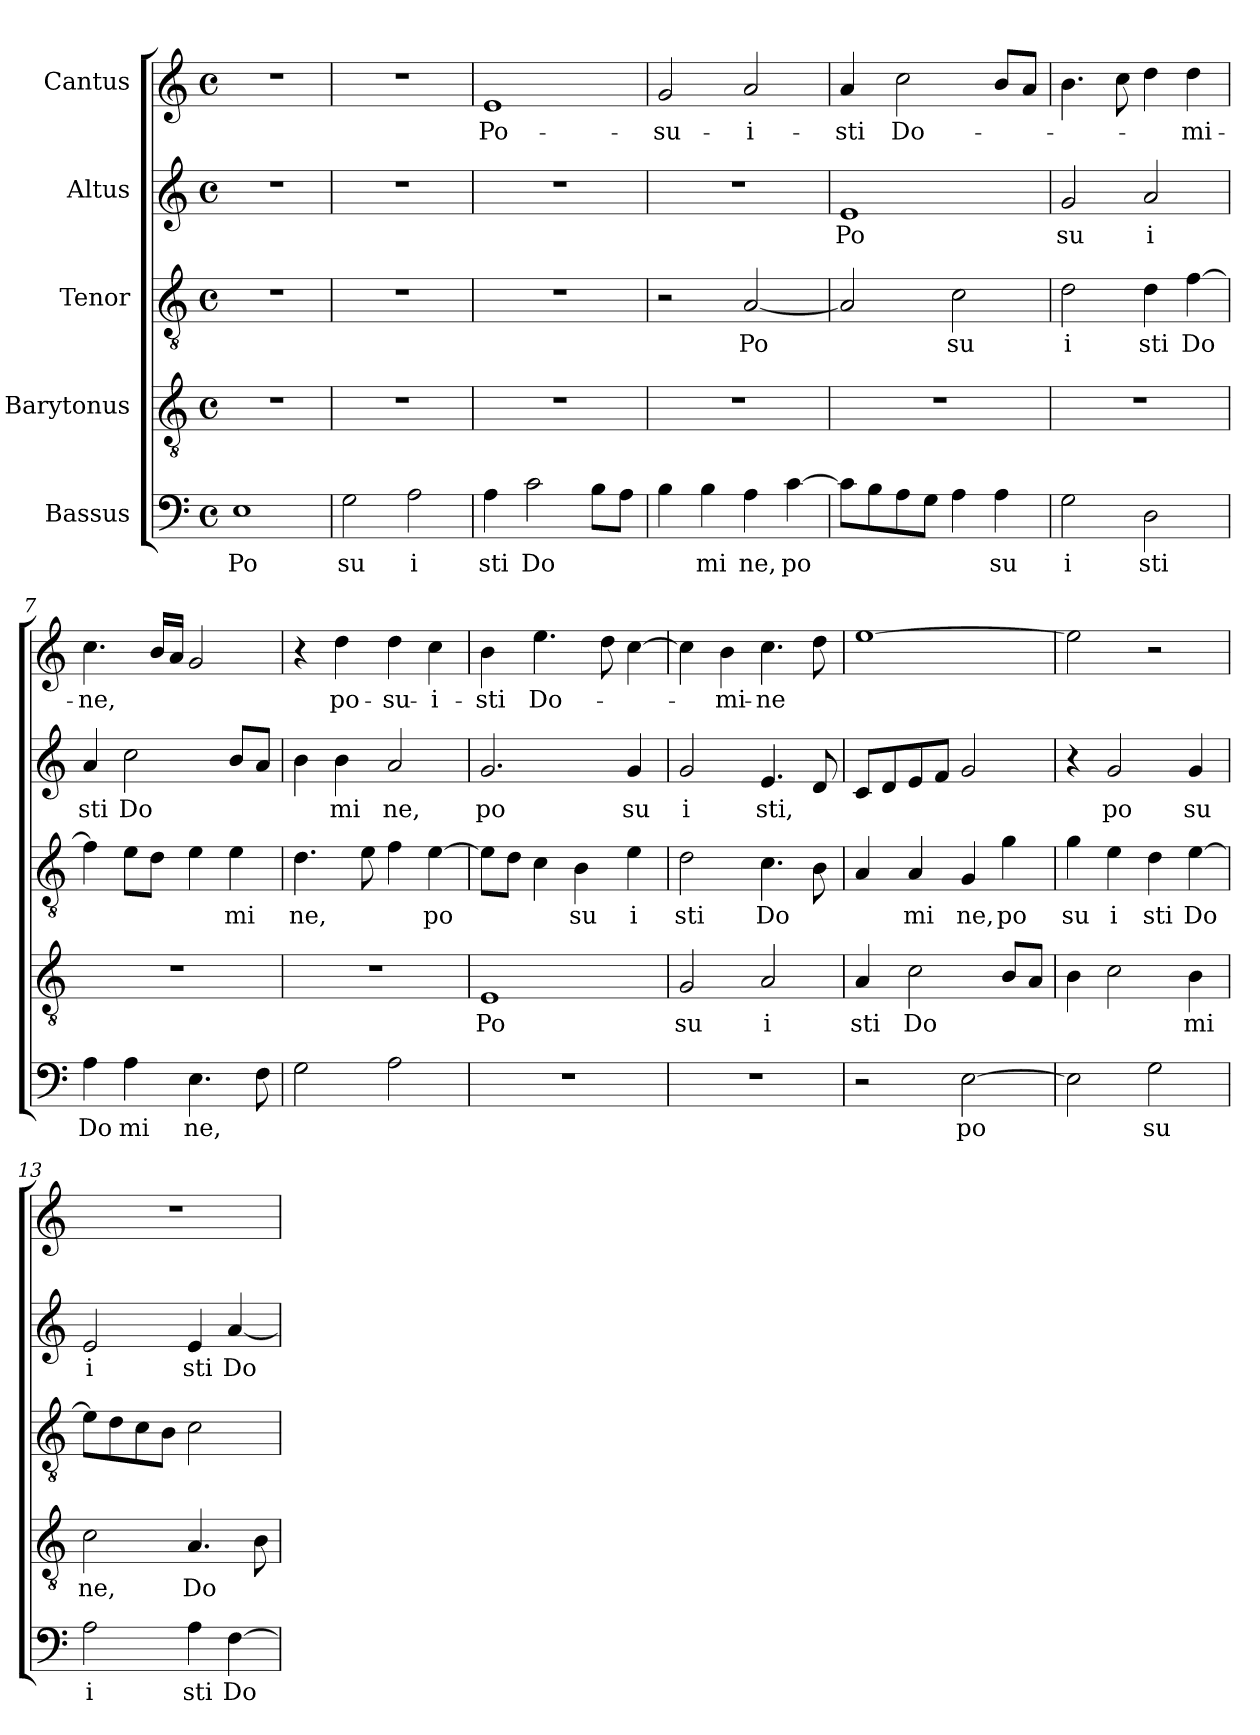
**kern	**text	**kern	**text	**kern	**text	**kern	**text	**kern	**text
*part5	*part5	*part4	*part4	*part3	*part3	*part2	*part2	*part1	*part1
*staff5	*staff5	*staff4	*staff4	*staff3	*staff3	*staff2	*staff2	*staff1	*staff1
*I"Bassus	*	*I"Barytonus	*	*I"Tenor	*	*I"Altus	*	*I"Cantus	*
!!LO:PB:g=z
*stria5	*	*stria5	*	*stria5	*	*stria5	*	*stria5	*
*clefF4	*	*clefGv2	*	*clefGv2	*	*clefG2	*	*clefG2	*
*M4/4	*	*M4/4	*	*M4/4	*	*M4/4	*	*M4/4	*
*met(c)	*	*met(c)	*	*met(c)	*	*met(c)	*	*met(c)	*
=1	=1	=1	=1	=1	=1	=1	=1	=1	=1
!	!LO:LY:b:cj	!	!	!	!	!	!	!	!
1E	Po	1r	.	1r	.	1r	.	1r	.
=2	=2	=2	=2	=2	=2	=2	=2	=2	=2
!	!LO:LY:b:cj	!	!	!	!	!	!	!	!
2G\	su	1r	.	1r	.	1r	.	1r	.
!	!LO:LY:b:cj	!	!	!	!	!	!	!	!
2A\	i	.	.	.	.	.	.	.	.
=3	=3	=3	=3	=3	=3	=3	=3	=3	=3
!	!LO:LY:b:cj	!	!	!	!	!	!	!	!LO:LY:b:cj
4A\	sti	1r	.	1r	.	1r	.	1e	Po-
!	!LO:LY:b	!	!	!	!	!	!	!	!
2c\	Do	.	.	.	.	.	.	.	.
8B\L	.	.	.	.	.	.	.	.	.
8A\J	.	.	.	.	.	.	.	.	.
=4	=4	=4	=4	=4	=4	=4	=4	=4	=4
!	!	!	!	!	!	!	!	!	!LO:LY:b:cj
4B\	.	1r	.	2r	.	1r	.	2g/	-su-
!	!LO:LY:b:cj	!	!	!	!	!	!	!	!
4B\	mi	.	.	.	.	.	.	.	.
!	!LO:LY:b:cj	!	!	!	!LO:LY:b:cj	!	!	!	!LO:LY:b:cj
4A\	ne,	.	.	[<2A/	Po	.	.	2a/	-i-
!	!LO:LY:b:cj	!	!	!	!	!	!	!	!
[>4c\	po	.	.	.	.	.	.	.	.
=5	=5	=5	=5	=5	=5	=5	=5	=5	=5
!	!	!	!	!	!	!	!LO:LY:b:cj	!	!LO:LY:b:cj
8c\L]	.	1r	.	2A/]	.	1e	Po	4a/	-sti
8B\	.	.	.	.	.	.	.	.	.
!	!	!	!	!	!	!	!	!	!LO:LY:b
8A\	.	.	.	.	.	.	.	2cc\	Do-
8G\J	.	.	.	.	.	.	.	.	.
!	!	!	!	!	!LO:LY:b:cj	!	!	!	!
4A\	.	.	.	2c\	su	.	.	.	.
!	!LO:LY:b:cj	!	!	!	!	!	!	!	!
4A\	su	.	.	.	.	.	.	8b/L	.
.	.	.	.	.	.	.	.	8a/J	.
=6	=6	=6	=6	=6	=6	=6	=6	=6	=6
!	!LO:LY:b:cj	!	!	!	!LO:LY:b:cj	!	!LO:LY:b:cj	!	!
2G\	i	1r	.	2d\	i	2g/	su	4.b\	.
.	.	.	.	.	.	.	.	8cc\	.
!	!LO:LY:b:cj	!	!	!	!LO:LY:b:cj	!	!LO:LY:b:cj	!	!
2D\	sti	.	.	4d\	sti	2a/	i	4dd\	.
!	!	!	!	!	!LO:LY:b	!	!	!	!LO:LY:b:cj
.	.	.	.	[>4f\	Do	.	.	4dd\	-mi-
!!LO:LB:g=z
=7	=7	=7	=7	=7	=7	=7	=7	=7	=7
!	!LO:LY:b:cj	!	!	!	!	!	!LO:LY:b:cj	!	!LO:LY:b
4A\	Do	1r	.	4f\]	.	4a/	sti	4.cc\	-ne,
!	!LO:LY:b:cj	!	!	!	!	!	!LO:LY:b	!	!
4A\	mi	.	.	8e\L	.	2cc\	Do	.	.
.	.	.	.	8d\J	.	.	.	16b/L	.
.	.	.	.	.	.	.	.	16a/J	.
!	!LO:LY:b	!	!	!	!	!	!	!	!
4.E\	ne,	.	.	4e\	.	.	.	2g/	.
!	!	!	!	!	!LO:LY:b:cj	!	!	!	!
.	.	.	.	4e\	mi	8b/L	.	.	.
8F\	.	.	.	.	.	8a/J	.	.	.
=8	=8	=8	=8	=8	=8	=8	=8	=8	=8
!	!	!	!	!	!LO:LY:b	!	!	!	!
2G\	.	1r	.	4.d\	ne,	4b\	.	4r	.
!	!	!	!	!	!	!	!LO:LY:b:cj	!	!LO:LY:b:cj
.	.	.	.	.	.	4b\	mi	4dd\	po-
.	.	.	.	8e\	.	.	.	.	.
!	!	!	!	!	!	!	!LO:LY:b:cj	!	!LO:LY:b:cj
2A\	.	.	.	4f\	.	2a/	ne,	4dd\	-su-
!	!	!	!	!	!LO:LY:b:cj	!	!	!	!LO:LY:b:cj
.	.	.	.	[>4e\	po	.	.	4cc\	-i-
=9	=9	=9	=9	=9	=9	=9	=9	=9	=9
!	!	!	!LO:LY:b:cj	!	!	!	!LO:LY:b:cj	!	!LO:LY:b:cj
1r	.	1E	Po	8e\L]	.	2.g/	po	4b\	-sti
.	.	.	.	8d\J	.	.	.	.	.
!	!	!	!	!	!	!	!	!	!LO:LY:b
.	.	.	.	4c\	.	.	.	4.ee\	Do-
!	!	!	!	!	!LO:LY:b:cj	!	!	!	!
.	.	.	.	4B\	su	.	.	.	.
.	.	.	.	.	.	.	.	8dd\	.
!	!	!	!	!	!LO:LY:b:cj	!	!LO:LY:b:cj	!	!
.	.	.	.	4e\	i	4g/	su	[>4cc\	.
=10	=10	=10	=10	=10	=10	=10	=10	=10	=10
!	!	!	!LO:LY:b:cj	!	!LO:LY:b:cj	!	!LO:LY:b:cj	!	!
1r	.	2G/	su	2d\	sti	2g/	i	4cc\]	.
!	!	!	!	!	!	!	!	!	!LO:LY:b:cj
.	.	.	.	.	.	.	.	4b\	-mi-
!	!	!	!LO:LY:b:cj	!	!LO:LY:b	!	!LO:LY:b	!	!LO:LY:b:cj
.	.	2A/	i	4.c\	Do	4.e/	sti,	4.cc\	-ne
.	.	.	.	8B\	.	8d/	.	8dd\	.
=11	=11	=11	=11	=11	=11	=11	=11	=11	=11
!	!	!	!LO:LY:b:cj	!	!	!	!	!	!
2r	.	4A/	sti	4A/	.	8c/L	.	[>1ee	.
.	.	.	.	.	.	8d/	.	.	.
!	!	!	!LO:LY:b	!	!LO:LY:b:cj	!	!	!	!
.	.	2c\	Do	4A/	mi	8e/	.	.	.
.	.	.	.	.	.	8f/J	.	.	.
!	!LO:LY:b:cj	!	!	!	!LO:LY:b:cj	!	!	!	!
[>2E\	po	.	.	4G/	ne,	2g/	.	.	.
!	!	!	!	!	!LO:LY:b:cj	!	!	!	!
.	.	8B/L	.	4g\	po	.	.	.	.
.	.	8A/J	.	.	.	.	.	.	.
=12	=12	=12	=12	=12	=12	=12	=12	=12	=12
!	!	!	!	!	!LO:LY:b:cj	!	!	!	!
2E\]	.	4B\	.	4g\	su	4r	.	2ee\]	.
!	!	!	!	!	!LO:LY:b:cj	!	!LO:LY:b:cj	!	!
.	.	2c\	.	4e\	i	2g/	po	.	.
!	!LO:LY:b:cj	!	!	!	!LO:LY:b:cj	!	!	!	!
2G\	su	.	.	4d\	sti	.	.	2r	.
!	!	!	!LO:LY:b:cj	!	!LO:LY:b	!	!LO:LY:b:cj	!	!
.	.	4B\	mi	[>4e\	Do	4g/	su	.	.
=13	=13	=13	=13	=13	=13	=13	=13	=13	=13
!	!LO:LY:b:cj	!	!LO:LY:b:cj	!	!	!	!LO:LY:b:cj	!	!
2A\	i	2c\	ne,	8e\L]	.	2e/	i	1r	.
.	.	.	.	8d\	.	.	.	.	.
.	.	.	.	8c\	.	.	.	.	.
.	.	.	.	8B\J	.	.	.	.	.
!	!LO:LY:b:cj	!	!LO:LY:b	!	!	!	!LO:LY:b:cj	!	!
4A\	sti	4.A/	Do	2c\	.	4e/	sti	.	.
!	!LO:LY:b	!	!	!	!	!	!LO:LY:b	!	!
[>4F\	Do	.	.	.	.	[>4a/	Do	.	.
.	.	8B\	.	.	.	.	.	.	.
=	=	=	=	=	=	=	=	=	=
*-	*-	*-	*-	*-	*-	*-	*-	*-	*-
